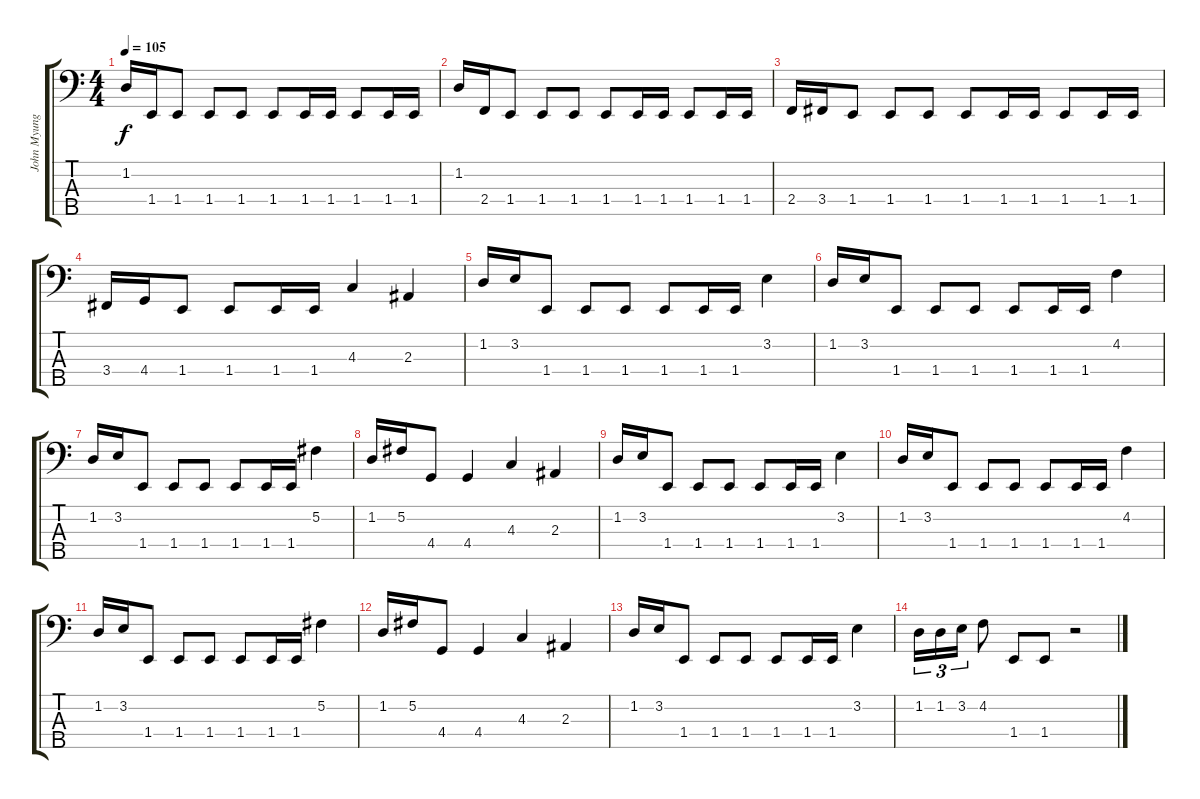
\track ("John Myung" "John Myung") {instrument electricbassfinger}
\staff {score tabs}
\tuning (Gb2 Db2 Ab1 Eb1 Bb0) {hide}
\ts (4 4)
\tempo 105
\clef f4
\ks c
1.2.16{dy f} 1.4.16 1.4.8 1.4.8 1.4.8 1.4.8 1.4.16 1.4.16 1.4.8 1.4.16 1.4.16 |
1.2.16 2.4.16 1.4.8 1.4.8 1.4.8 1.4.8 1.4.16 1.4.16 1.4.8 1.4.16 1.4.16 |
2.4.16 3.4.16 1.4.8 1.4.8 1.4.8 1.4.8 1.4.16 1.4.16 1.4.8 1.4.16 1.4.16 |
3.4.16 4.4.16 1.4.8 1.4.8 1.4.16 1.4.16 4.3.4 2.3.4 |
1.2.16 3.2.16 1.4.8 1.4.8 1.4.8 1.4.8 1.4.16 1.4.16 3.2.4 |
1.2.16 3.2.16 1.4.8 1.4.8 1.4.8 1.4.8 1.4.16 1.4.16 4.2.4 |
1.2.16 3.2.16 1.4.8 1.4.8 1.4.8 1.4.8 1.4.16 1.4.16 5.2.4 |
1.2.16 5.2.16 4.4.8 4.4.4 4.3.4 2.3.4 |
1.2.16 3.2.16 1.4.8 1.4.8 1.4.8 1.4.8 1.4.16 1.4.16 3.2.4 |
1.2.16 3.2.16 1.4.8 1.4.8 1.4.8 1.4.8 1.4.16 1.4.16 4.2.4 |
1.2.16 3.2.16 1.4.8 1.4.8 1.4.8 1.4.8 1.4.16 1.4.16 5.2.4 |
1.2.16 5.2.16 4.4.8 4.4.4 4.3.4 2.3.4 |
1.2.16 3.2.16 1.4.8 1.4.8 1.4.8 1.4.8 1.4.16 1.4.16 3.2.4 |
1.2.16{tu (3 2)} 1.2.16{tu (3 2)} 3.2.16{tu (3 2)} 4.2.8 1.4.8 1.4.8 r.2
